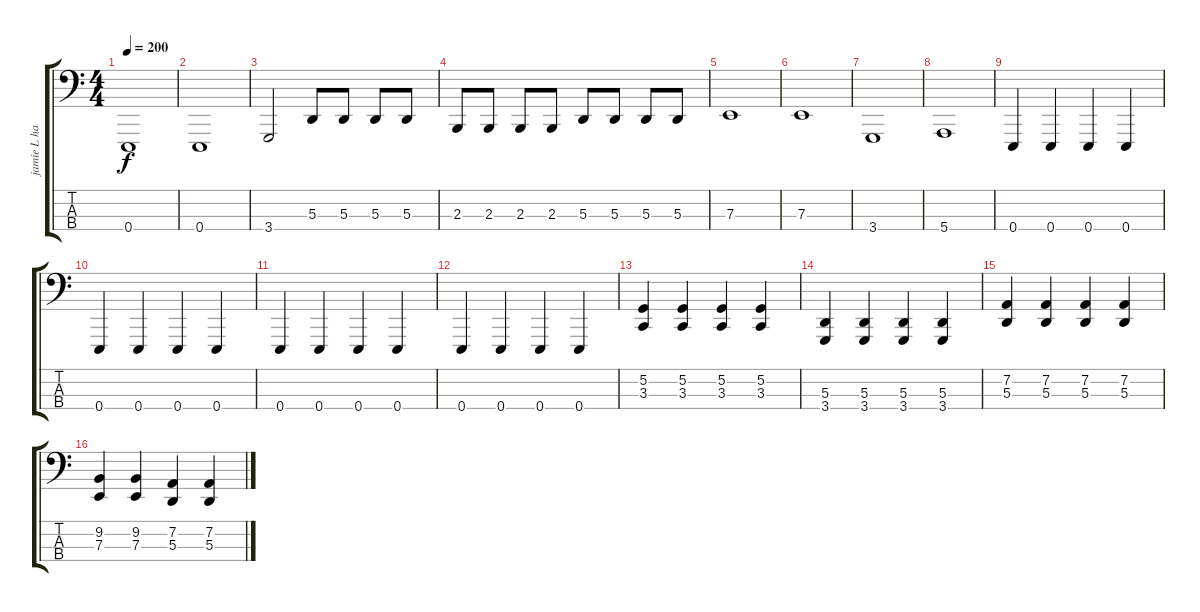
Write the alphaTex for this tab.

\track ("jamie L hand" "jamie L ha") {instrument acousticgrandpiano}
\staff {score tabs}
\tuning (G2 D2 A1 E1) {hide}
\ts (4 4)
\tempo 200
\clef f4
\ks c
0.4.1{dy f} |
0.4.1 |
3.4.2 5.3.8 5.3.8 5.3.8 5.3.8 |
2.3.8 2.3.8 2.3.8 2.3.8 5.3.8 5.3.8 5.3.8 5.3.8 |
7.3.1 |
7.3.1 |
3.4.1 |
5.4.1 |
0.4.4 0.4.4 0.4.4 0.4.4 |
0.4.4 0.4.4 0.4.4 0.4.4 |
0.4.4 0.4.4 0.4.4 0.4.4 |
0.4.4 0.4.4 0.4.4 0.4.4 |
(5.2 3.3).4 (5.2 3.3).4 (5.2 3.3).4 (5.2 3.3).4 |
(5.3 3.4).4 (5.3 3.4).4 (5.3 3.4).4 (5.3 3.4).4 |
(7.2 5.3).4 (7.2 5.3).4 (7.2 5.3).4 (7.2 5.3).4 |
(9.2 7.3).4 (9.2 7.3).4 (7.2 5.3).4 (7.2 5.3).4
